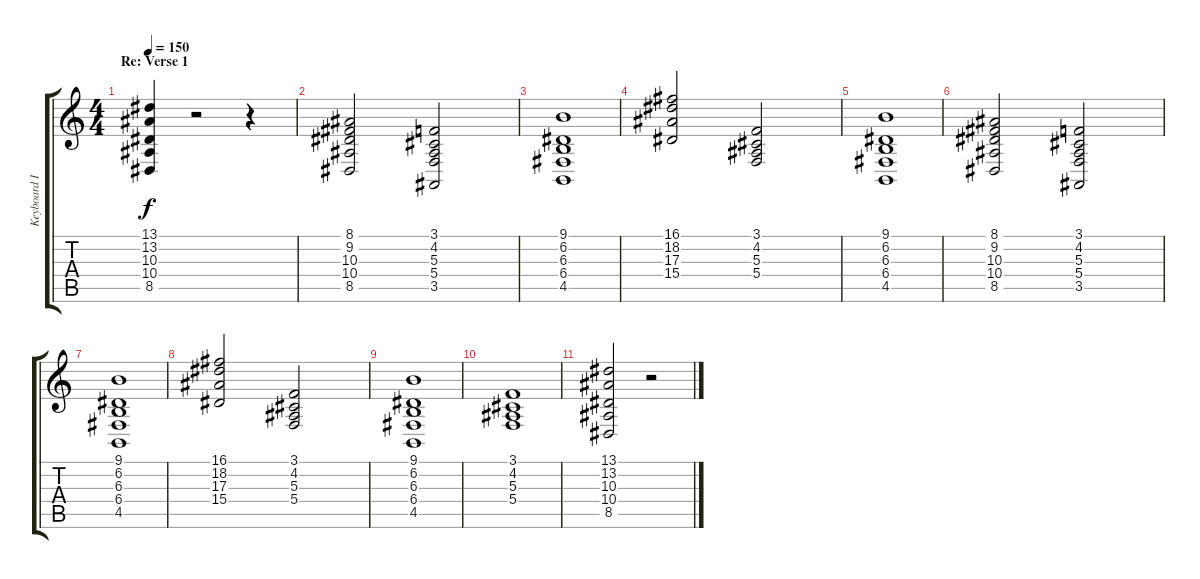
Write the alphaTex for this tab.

\track ("Keyboard II" "Keyboard I") {instrument stringensemble1}
\staff {score tabs}
\tuning (D4 A3 F3 C3 G2 D2) {hide}
\ts (4 4)
\section ("" "Re: Verse 1")
\tempo 150
\clef g2
\ks c
(13.1 13.2 10.3 10.4 8.5).4{dy f} r.2 r.4 |
(8.1 9.2 10.3 10.4 8.5).2 (3.1 4.2 5.3 5.4 3.5).2 |
(9.1 6.2 6.3 6.4 4.5).1 |
(16.1 18.2 17.3 15.4).2 (3.1 4.2 5.3 5.4).2 |
(9.1 6.2 6.3 6.4 4.5).1 |
(8.1 9.2 10.3 10.4 8.5).2 (3.1 4.2 5.3 5.4 3.5).2 |
(9.1 6.2 6.3 6.4 4.5).1 |
(16.1 18.2 17.3 15.4).2 (3.1 4.2 5.3 5.4).2 |
(9.1 6.2 6.3 6.4 4.5).1 |
(3.1 4.2 5.3 5.4).1 |
(13.1 13.2 10.3 10.4 8.5).2 r.2
